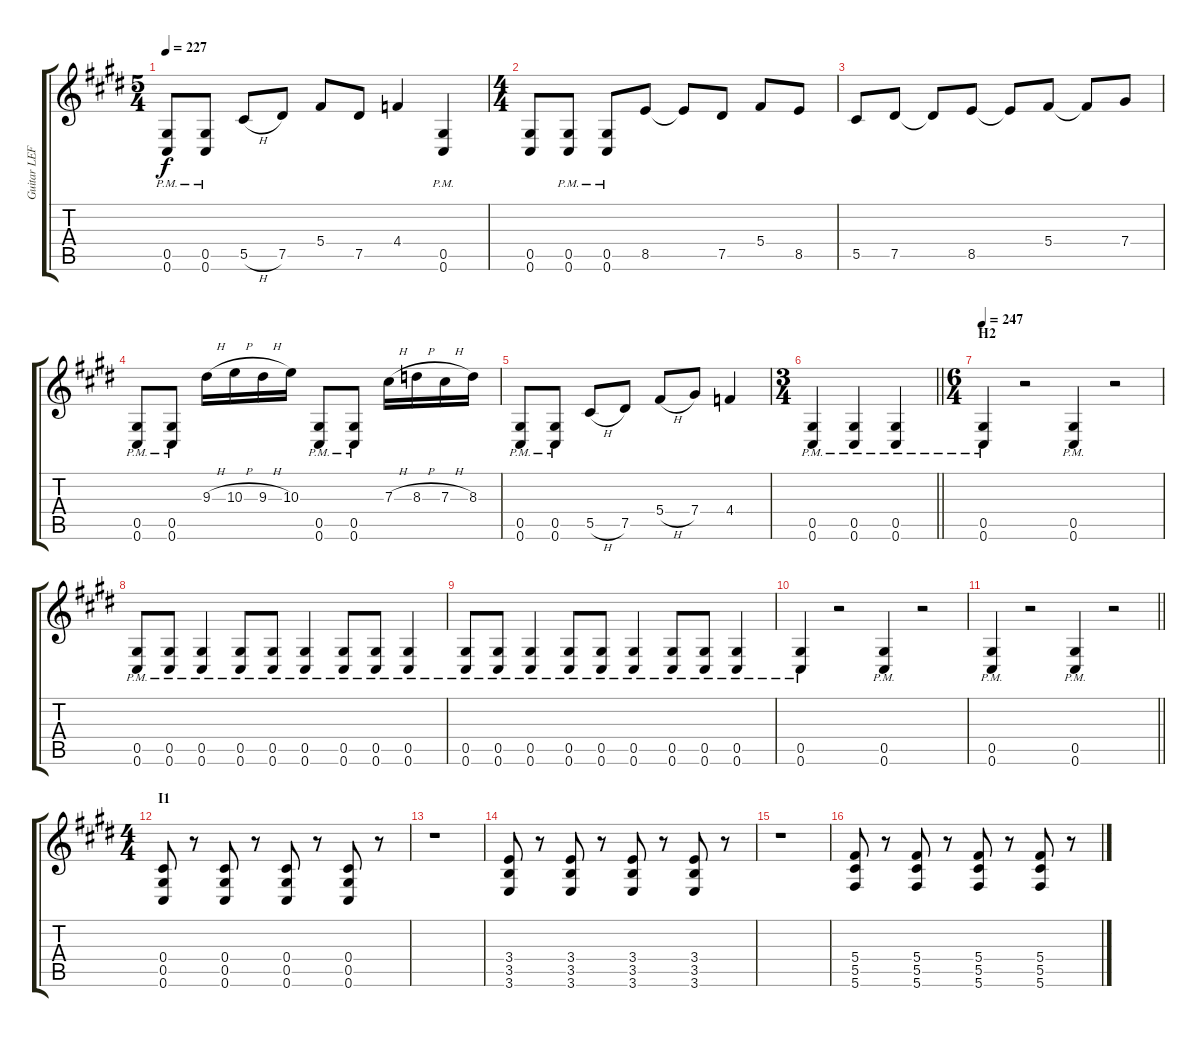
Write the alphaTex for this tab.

\track ("Guitar LEFT" "Guitar LEF") {instrument overdrivenguitar}
\staff {score tabs}
\tuning (Eb4 Bb3 Gb3 Db3 Ab2 Db2) {hide}
\ts (5 4)
\tempo 227
\clef g2
\ks c#minor
(0.5{pm} 0.6{pm}).8{dy f} (0.5{pm} 0.6{pm}).8 5.5{h}.8 7.5.8 5.4.8 7.5.8 4.4.4 (0.5{pm} 0.6{pm}).4 |
\ts (4 4)
(0.5 0.6).8 (0.5{pm} 0.6{pm}).8 (0.5{pm} 0.6{pm}).8 8.5.8 8.5{t}.8 7.5.8 5.4.8 8.5.8 |
5.5.8 7.5.8 7.5{t}.8 8.5.8 8.5{t}.8 5.4.8 5.4{t}.8 7.4.8 |
(0.5{pm} 0.6{pm}).8 (0.5{pm} 0.6{pm}).8 9.3{h}.16 10.3{h}.16 9.3{h}.16 10.3.16 (0.5{pm} 0.6{pm}).8 (0.5{pm} 0.6{pm}).8 7.3{h}.16 8.3{h}.16 7.3{h}.16 8.3.16 |
(0.5{pm} 0.6{pm}).8 (0.5{pm} 0.6{pm}).8 5.5{h}.8 7.5.8 5.4{h}.8 7.4.8 4.4.4 |
\ts (3 4)
\barLineRight lightlight
(0.5{pm} 0.6{pm}).4 (0.5{pm} 0.6{pm}).4 (0.5{pm} 0.6{pm}).4 |
\ts (6 4)
\section ("" "H2")
\tempo 247
(0.5{pm} 0.6).4 r.2 (0.5{pm} 0.6).4 r.2 |
(0.5{pm} 0.6{pm}).8 (0.5{pm} 0.6{pm}).8 (0.5{pm} 0.6{pm}).4 (0.5{pm} 0.6{pm}).8 (0.5{pm} 0.6{pm}).8 (0.5{pm} 0.6{pm}).4 (0.5{pm} 0.6{pm}).8 (0.5{pm} 0.6{pm}).8 (0.5{pm} 0.6{pm}).4 |
(0.5{pm} 0.6{pm}).8 (0.5{pm} 0.6{pm}).8 (0.5{pm} 0.6{pm}).4 (0.5{pm} 0.6{pm}).8 (0.5{pm} 0.6{pm}).8 (0.5{pm} 0.6{pm}).4 (0.5{pm} 0.6{pm}).8 (0.5{pm} 0.6{pm}).8 (0.5{pm} 0.6{pm}).4 |
(0.5{pm} 0.6).4 r.2 (0.5{pm} 0.6).4 r.2 |
\barLineRight lightlight
(0.5{pm} 0.6).4 r.2 (0.5{pm} 0.6).4 r.2 |
\ts (4 4)
\section ("" "I1")
(0.4 0.5 0.6).8 r.8 (0.4 0.5 0.6).8 r.8 (0.4 0.5 0.6).8 r.8 (0.4 0.5 0.6).8 r.8 |
r.1 |
(3.4 3.5 3.6).8 r.8 (3.4 3.5 3.6).8 r.8 (3.4 3.5 3.6).8 r.8 (3.4 3.5 3.6).8 r.8 |
r.1 |
(5.4 5.5 5.6).8 r.8 (5.4 5.5 5.6).8 r.8 (5.4 5.5 5.6).8 r.8 (5.4 5.5 5.6).8 r.8
